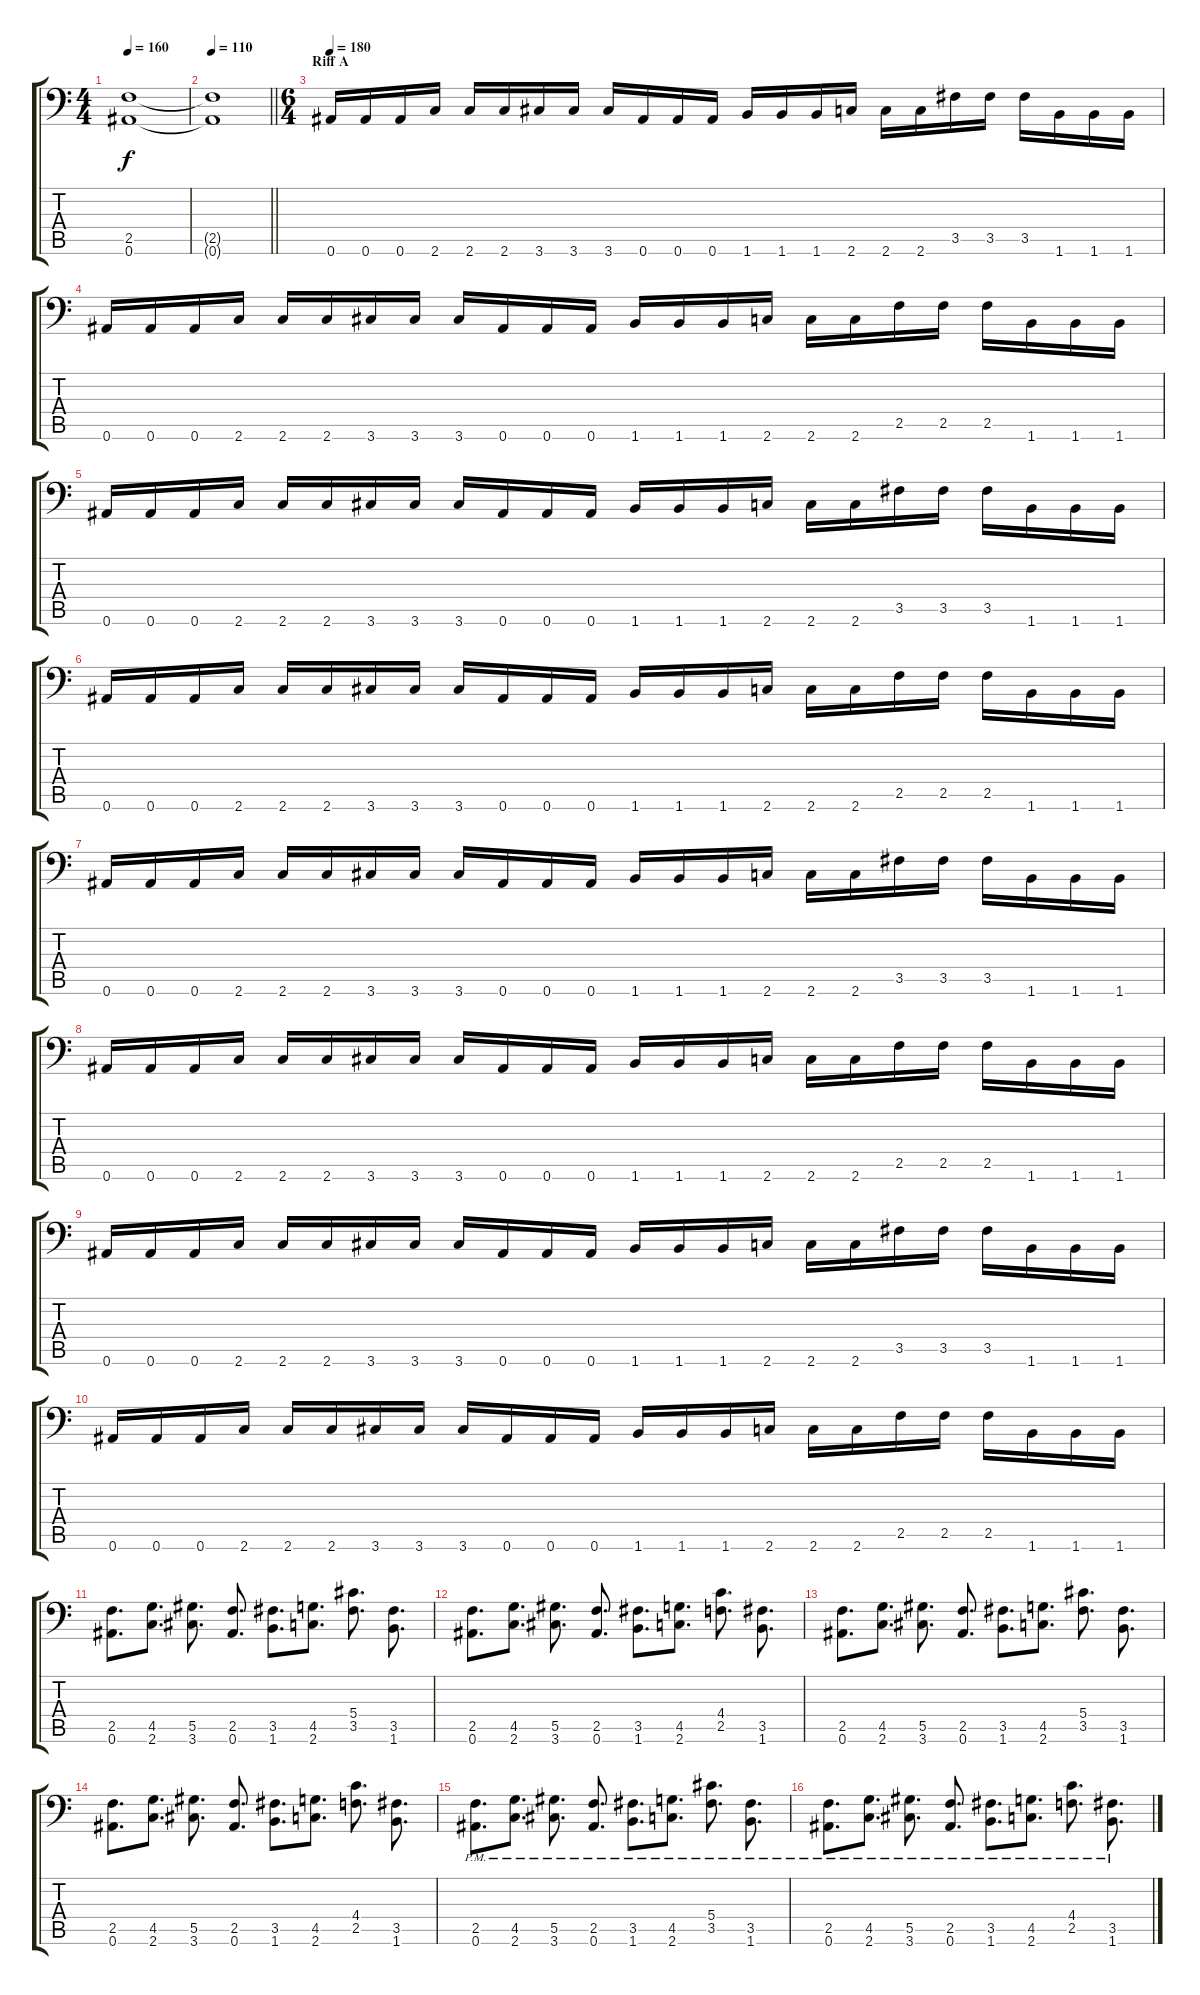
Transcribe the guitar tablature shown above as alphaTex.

\track "" {instrument overdrivenguitar}
\staff {score tabs}
\tuning (Bb3 F3 Db3 Ab2 Eb2 Bb1) {hide}
\ts (4 4)
\tempo 160
\clef f4
\ks c
(2.5 0.6).1{dy f} |
\tempo 110
\barLineRight lightlight
(2.5{t} 0.6{t}).1 |
\ts (6 4)
\section ("" "Riff A")
\tempo 180
0.6.16 0.6.16 0.6.16 2.6.16 2.6.16 2.6.16 3.6.16 3.6.16 3.6.16 0.6.16 0.6.16 0.6.16 1.6.16 1.6.16 1.6.16 2.6.16 2.6.16 2.6.16 3.5.16 3.5.16 3.5.16 1.6.16 1.6.16 1.6.16 |
0.6.16 0.6.16 0.6.16 2.6.16 2.6.16 2.6.16 3.6.16 3.6.16 3.6.16 0.6.16 0.6.16 0.6.16 1.6.16 1.6.16 1.6.16 2.6.16 2.6.16 2.6.16 2.5.16 2.5.16 2.5.16 1.6.16 1.6.16 1.6.16 |
0.6.16 0.6.16 0.6.16 2.6.16 2.6.16 2.6.16 3.6.16 3.6.16 3.6.16 0.6.16 0.6.16 0.6.16 1.6.16 1.6.16 1.6.16 2.6.16 2.6.16 2.6.16 3.5.16 3.5.16 3.5.16 1.6.16 1.6.16 1.6.16 |
0.6.16 0.6.16 0.6.16 2.6.16 2.6.16 2.6.16 3.6.16 3.6.16 3.6.16 0.6.16 0.6.16 0.6.16 1.6.16 1.6.16 1.6.16 2.6.16 2.6.16 2.6.16 2.5.16 2.5.16 2.5.16 1.6.16 1.6.16 1.6.16 |
0.6.16 0.6.16 0.6.16 2.6.16 2.6.16 2.6.16 3.6.16 3.6.16 3.6.16 0.6.16 0.6.16 0.6.16 1.6.16 1.6.16 1.6.16 2.6.16 2.6.16 2.6.16 3.5.16 3.5.16 3.5.16 1.6.16 1.6.16 1.6.16 |
0.6.16 0.6.16 0.6.16 2.6.16 2.6.16 2.6.16 3.6.16 3.6.16 3.6.16 0.6.16 0.6.16 0.6.16 1.6.16 1.6.16 1.6.16 2.6.16 2.6.16 2.6.16 2.5.16 2.5.16 2.5.16 1.6.16 1.6.16 1.6.16 |
0.6.16 0.6.16 0.6.16 2.6.16 2.6.16 2.6.16 3.6.16 3.6.16 3.6.16 0.6.16 0.6.16 0.6.16 1.6.16 1.6.16 1.6.16 2.6.16 2.6.16 2.6.16 3.5.16 3.5.16 3.5.16 1.6.16 1.6.16 1.6.16 |
0.6.16 0.6.16 0.6.16 2.6.16 2.6.16 2.6.16 3.6.16 3.6.16 3.6.16 0.6.16 0.6.16 0.6.16 1.6.16 1.6.16 1.6.16 2.6.16 2.6.16 2.6.16 2.5.16 2.5.16 2.5.16 1.6.16 1.6.16 1.6.16 |
(2.5 0.6).8{d} (4.5 2.6).8{d} (5.5 3.6).8{d} (2.5 0.6).8{d} (3.5 1.6).8{d} (4.5 2.6).8{d} (5.4 3.5).8{d} (3.5 1.6).8{d} |
(2.5 0.6).8{d} (4.5 2.6).8{d} (5.5 3.6).8{d} (2.5 0.6).8{d} (3.5 1.6).8{d} (4.5 2.6).8{d} (4.4 2.5).8{d} (3.5 1.6).8{d} |
(2.5 0.6).8{d} (4.5 2.6).8{d} (5.5 3.6).8{d} (2.5 0.6).8{d} (3.5 1.6).8{d} (4.5 2.6).8{d} (5.4 3.5).8{d} (3.5 1.6).8{d} |
(2.5 0.6).8{d} (4.5 2.6).8{d} (5.5 3.6).8{d} (2.5 0.6).8{d} (3.5 1.6).8{d} (4.5 2.6).8{d} (4.4 2.5).8{d} (3.5 1.6).8{d} |
(2.5{pm} 0.6{pm}).8{d} (4.5{pm} 2.6{pm}).8{d} (5.5{pm} 3.6{pm}).8{d} (2.5{pm} 0.6{pm}).8{d} (3.5{pm} 1.6{pm}).8{d} (4.5{pm} 2.6{pm}).8{d} (5.4{pm} 3.5{pm}).8{d} (3.5{pm} 1.6{pm}).8{d} |
(2.5{pm} 0.6{pm}).8{d} (4.5{pm} 2.6{pm}).8{d} (5.5{pm} 3.6{pm}).8{d} (2.5{pm} 0.6{pm}).8{d} (3.5{pm} 1.6{pm}).8{d} (4.5{pm} 2.6{pm}).8{d} (4.4{pm} 2.5{pm}).8{d} (3.5{pm} 1.6{pm}).8{d}
